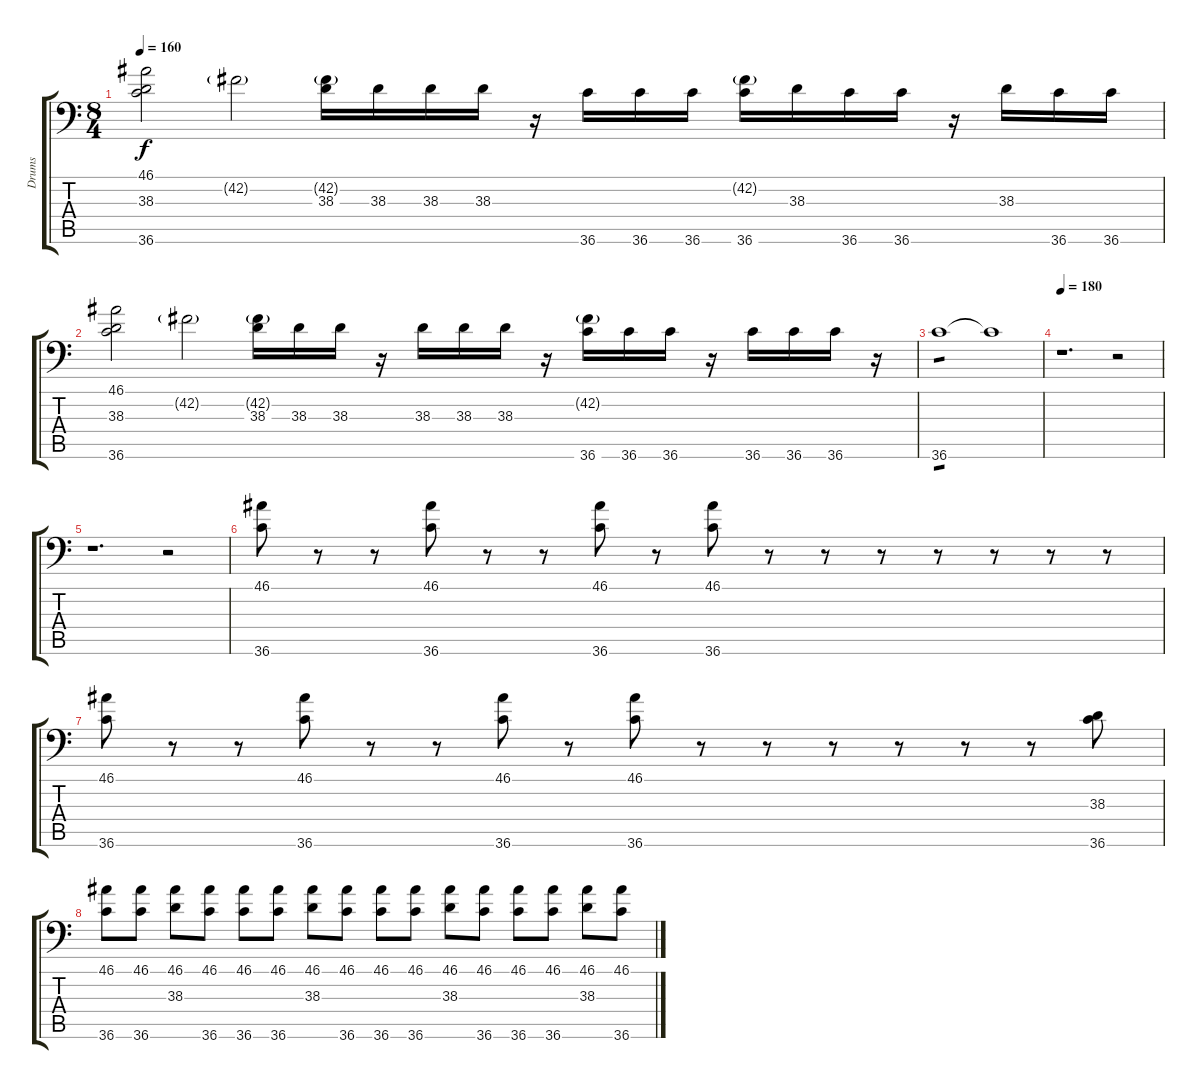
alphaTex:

\track ("Drums" "Drums") {instrument acousticgrandpiano}
\staff {score tabs}
\tuning (C-1 C-1 C-1 C-1 C-1 C-1) {hide}
\ts (8 4)
\tempo 160
\clef f4
\ks c
(46.1 38.3 36.6).2{dy f} 42.2{g}.2 (42.2{g} 38.3).16 38.3.16 38.3.16 38.3.16 r.16 36.6.16 36.6.16 36.6.16 (42.2{g} 36.6).16 38.3.16 36.6.16 36.6.16 r.16 38.3.16 36.6.16 36.6.16 |
(46.1 38.3 36.6).2 42.2{g}.2 (42.2{g} 38.3).16 38.3.16 38.3.16 r.16 38.3.16 38.3.16 38.3.16 r.16 (42.2{g} 36.6).16 36.6.16 36.6.16 r.16 36.6.16 36.6.16 36.6.16 r.16 |
36.6.1{tp 1} 36.6{t}.1 |
\tempo 180
r.1{d} r.2 |
r.1{d} r.2 |
(46.1 36.6).8 r.8 r.8 (46.1 36.6).8 r.8 r.8 (46.1 36.6).8 r.8 (46.1 36.6).8 r.8 r.8 r.8 r.8 r.8 r.8 r.8 |
(46.1 36.6).8 r.8 r.8 (46.1 36.6).8 r.8 r.8 (46.1 36.6).8 r.8 (46.1 36.6).8 r.8 r.8 r.8 r.8 r.8 r.8 (38.3 36.6).8 |
(46.1 36.6).8 (46.1 36.6).8 (46.1 38.3).8 (46.1 36.6).8 (46.1 36.6).8 (46.1 36.6).8 (46.1 38.3).8 (46.1 36.6).8 (46.1 36.6).8 (46.1 36.6).8 (46.1 38.3).8 (46.1 36.6).8 (46.1 36.6).8 (46.1 36.6).8 (46.1 38.3).8 (46.1 36.6).8
